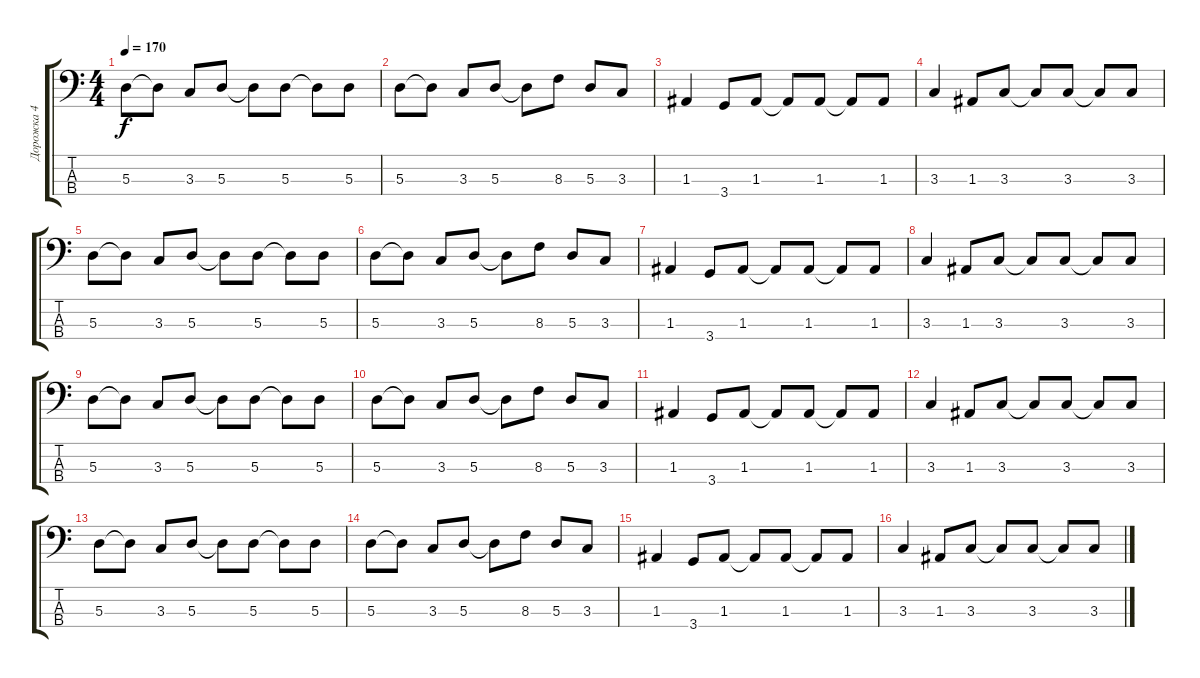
\track ("Дорожка 4" "Дорожка 4") {instrument electricbassfinger}
\staff {score tabs}
\tuning (G2 D2 A1 E1) {hide}
\ts (4 4)
\tempo 170
\clef f4
\ks c
5.3.8{dy f} 5.3{t}.8 3.3.8 5.3.8 5.3{t}.8 5.3.8 5.3{t}.8 5.3.8 |
5.3.8 5.3{t}.8 3.3.8 5.3.8 5.3{t}.8 8.3.8 5.3.8 3.3.8 |
1.3.4 3.4.8 1.3.8 1.3{t}.8 1.3.8 1.3{t}.8 1.3.8 |
3.3.4 1.3.8 3.3.8 3.3{t}.8 3.3.8 3.3{t}.8 3.3.8 |
5.3.8 5.3{t}.8 3.3.8 5.3.8 5.3{t}.8 5.3.8 5.3{t}.8 5.3.8 |
5.3.8 5.3{t}.8 3.3.8 5.3.8 5.3{t}.8 8.3.8 5.3.8 3.3.8 |
1.3.4 3.4.8 1.3.8 1.3{t}.8 1.3.8 1.3{t}.8 1.3.8 |
3.3.4 1.3.8 3.3.8 3.3{t}.8 3.3.8 3.3{t}.8 3.3.8 |
5.3.8 5.3{t}.8 3.3.8 5.3.8 5.3{t}.8 5.3.8 5.3{t}.8 5.3.8 |
5.3.8 5.3{t}.8 3.3.8 5.3.8 5.3{t}.8 8.3.8 5.3.8 3.3.8 |
1.3.4 3.4.8 1.3.8 1.3{t}.8 1.3.8 1.3{t}.8 1.3.8 |
3.3.4 1.3.8 3.3.8 3.3{t}.8 3.3.8 3.3{t}.8 3.3.8 |
5.3.8 5.3{t}.8 3.3.8 5.3.8 5.3{t}.8 5.3.8 5.3{t}.8 5.3.8 |
5.3.8 5.3{t}.8 3.3.8 5.3.8 5.3{t}.8 8.3.8 5.3.8 3.3.8 |
1.3.4 3.4.8 1.3.8 1.3{t}.8 1.3.8 1.3{t}.8 1.3.8 |
3.3.4 1.3.8 3.3.8 3.3{t}.8 3.3.8 3.3{t}.8 3.3.8
